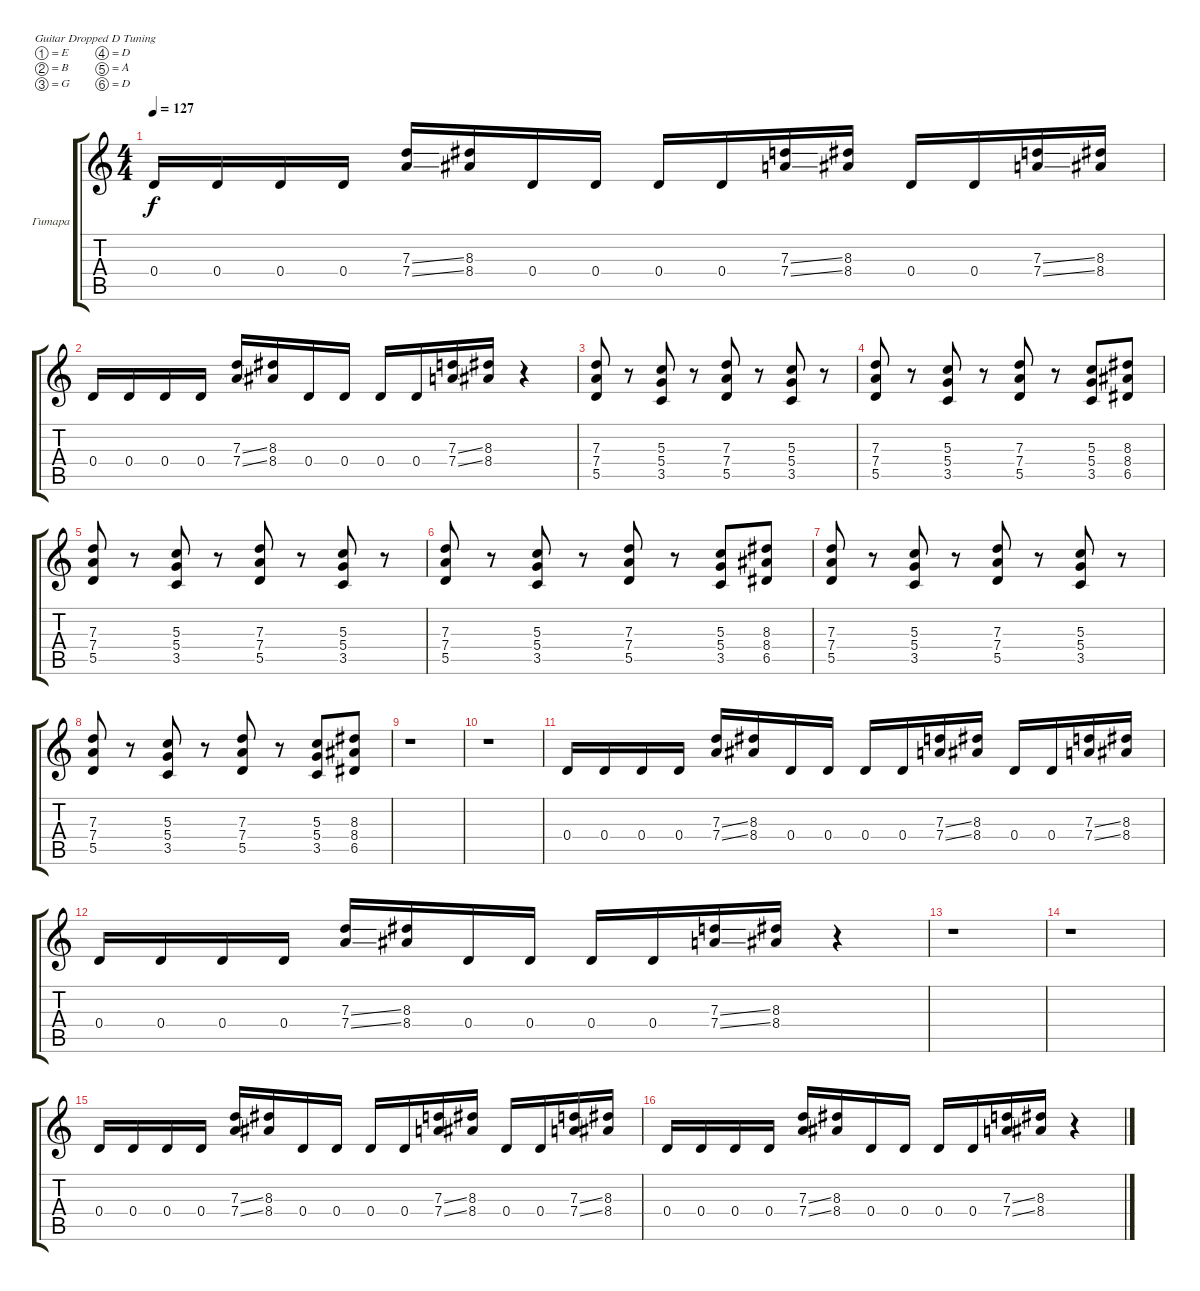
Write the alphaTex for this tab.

\bracketExtendMode groupsimilarinstruments
\firstSystemTrackNameOrientation horizontal
\otherSystemsTrackNameOrientation horizontal
\track ("Гитара 2" "Гитара") {instrument distortionguitar}
\staff {score tabs}
\tuning (E4 B3 G3 D3 A2 D2)
\ts (4 4)
\tempo 127
\clef g2
\ks c
0.4.16{dy f} 0.4.16 0.4.16 0.4.16 (7.3{ss} 7.4{ss}).16 (8.3 8.4).16 0.4.16 0.4.16 0.4.16 0.4.16 (7.3{ss} 7.4{ss}).16 (8.3 8.4).16 0.4.16 0.4.16 (7.3{ss} 7.4{ss}).16 (8.3 8.4).16 |
0.4.16 0.4.16 0.4.16 0.4.16 (7.3{ss} 7.4{ss}).16 (8.3 8.4).16 0.4.16 0.4.16 0.4.16 0.4.16 (7.3{ss} 7.4{ss}).16 (8.3 8.4).16 r.4 |
(7.3 7.4 5.5).8 r.8 (5.3 5.4 3.5).8 r.8 (7.3 7.4 5.5).8 r.8 (5.3 5.4 3.5).8 r.8 |
(7.3 7.4 5.5).8 r.8 (5.3 5.4 3.5).8 r.8 (7.3 7.4 5.5).8 r.8 (5.3 5.4 3.5).8 (8.3 8.4 6.5).8 |
(7.3 7.4 5.5).8 r.8 (5.3 5.4 3.5).8 r.8 (7.3 7.4 5.5).8 r.8 (5.3 5.4 3.5).8 r.8 |
(7.3 7.4 5.5).8 r.8 (5.3 5.4 3.5).8 r.8 (7.3 7.4 5.5).8 r.8 (5.3 5.4 3.5).8 (8.3 8.4 6.5).8 |
(7.3 7.4 5.5).8 r.8 (5.3 5.4 3.5).8 r.8 (7.3 7.4 5.5).8 r.8 (5.3 5.4 3.5).8 r.8 |
(7.3 7.4 5.5).8 r.8 (5.3 5.4 3.5).8 r.8 (7.3 7.4 5.5).8 r.8 (5.3 5.4 3.5).8 (8.3 8.4 6.5).8 |
r.1 |
r.1 |
0.4.16 0.4.16 0.4.16 0.4.16 (7.3{ss} 7.4{ss}).16 (8.3 8.4).16 0.4.16 0.4.16 0.4.16 0.4.16 (7.3{ss} 7.4{ss}).16 (8.3 8.4).16 0.4.16 0.4.16 (7.3{ss} 7.4{ss}).16 (8.3 8.4).16 |
0.4.16 0.4.16 0.4.16 0.4.16 (7.3{ss} 7.4{ss}).16 (8.3 8.4).16 0.4.16 0.4.16 0.4.16 0.4.16 (7.3{ss} 7.4{ss}).16 (8.3 8.4).16 r.4 |
r.1 |
r.1 |
0.4.16 0.4.16 0.4.16 0.4.16 (7.3{ss} 7.4{ss}).16 (8.3 8.4).16 0.4.16 0.4.16 0.4.16 0.4.16 (7.3{ss} 7.4{ss}).16 (8.3 8.4).16 0.4.16 0.4.16 (7.3{ss} 7.4{ss}).16 (8.3 8.4).16 |
0.4.16 0.4.16 0.4.16 0.4.16 (7.3{ss} 7.4{ss}).16 (8.3 8.4).16 0.4.16 0.4.16 0.4.16 0.4.16 (7.3{ss} 7.4{ss}).16 (8.3 8.4).16 r.4
